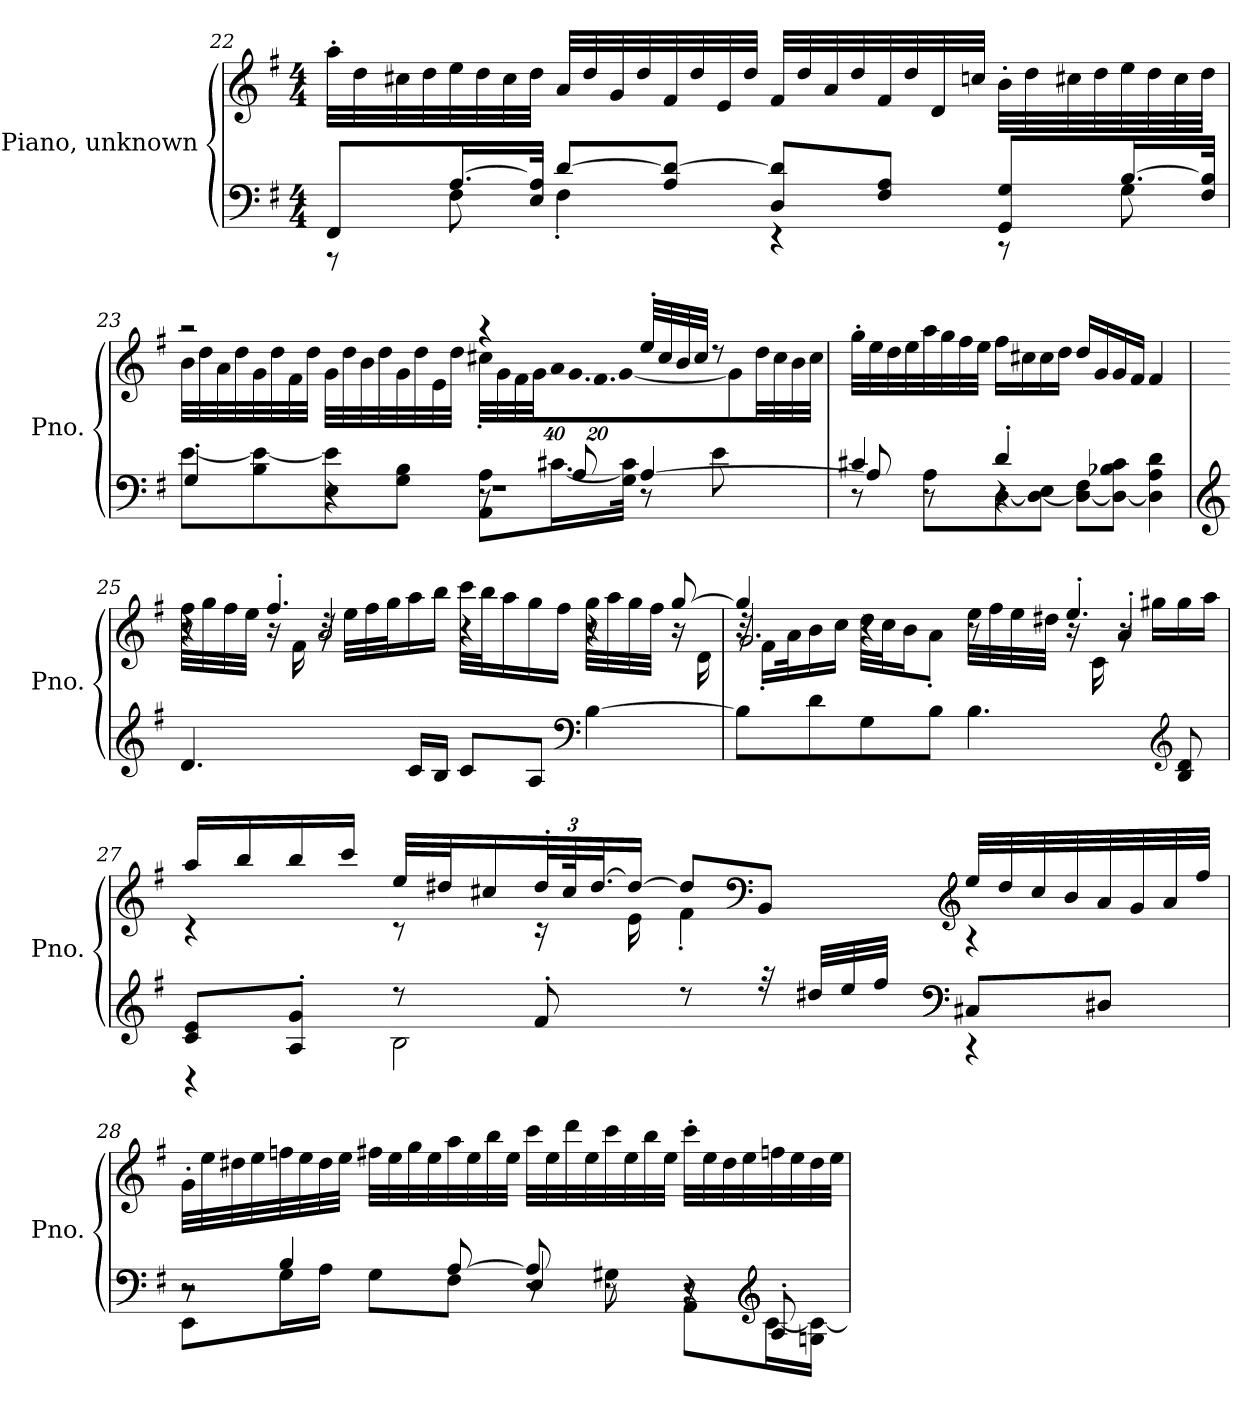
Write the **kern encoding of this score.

**kern	**kern
*part1	*part1
*staff2	*staff1
*I"Piano, unknown	*
*I'Pno.	*
!!LO:LB:g=z
*clefF4	*clefG2
*k[f#]	*k[f#]
*M4/4	*M4/4
=22	=22
*^	*
8FF#/L	8r	32aa'\LLL
.	.	32dd\
.	.	32cc#X\
.	.	32dd\
[16.A/L	8F#\	32ee\
.	.	32dd\
.	.	32cc#\
32E/ 32A/]JJk	.	32dd\JJJ
[8d/L	4F#'\	32a/LLL
.	.	32dd/
.	.	32g/
.	.	32dd/
8A/ 8d/_J	.	32f#/
.	.	32dd/
.	.	32e/
.	.	32dd/JJJ
8D/ 8d/]L	4r	32f#/LLL
.	.	32dd/
.	.	32a/
.	.	32dd/
8F#/ 8A/J	.	32f#/
.	.	32dd/
.	.	32d/
.	.	32ccn/JJJ
8GG/ 8G/L	8r	32b'\LLL
.	.	32dd\
.	.	32cc#X\
.	.	32dd\
[16.B/L	8G\	32ee\
.	.	32dd\
.	.	32cc#\
32F#/ 32B/]JJk	.	32dd\JJJ
!!LO:LB:g=z
=23	=23	=23
*	*^	*^
1r	[8e\L	4G'/	2r	32b\LLL
.	.	.	.	32dd\
.	.	.	.	32a\
.	.	.	.	32dd\
.	8B\ 8e\_	.	.	32g\
.	.	.	.	32dd\
.	.	.	.	32f#\
.	.	.	.	32dd\JJJ
.	8E\ 8e\]	4r	.	32g\LLL
.	.	.	.	32dd\
.	.	.	.	32b\
.	.	.	.	32dd\
.	8G\ 8B\J	.	.	32g\
.	.	.	.	32dd\
.	.	.	.	32e\
.	.	.	.	32dd\JJJ
.	8AA\ 8A\L	8r	4r	32cc#X'\LLL
.	.	.	.	32g\
.	.	.	.	32f#\
.	.	.	.	32g\
*	*	*	*	*Xbrackettup
!	!	!	!	!LO:N:vis=32
.	[16.c#X\L	8A/	.	640%23a\
!	!	!	!	!LO:N:vis=64.
.	.	.	.	640%17g\L
!	!	!	!	!LO:N:vis=64.
.	.	.	.	640%17f#\J
!	!	!	!	!LO:N:vis=32
.	.	.	.	[640%23g\JJ
.	32G\ 32c#\]JJk	.	.	.
.	8r	[4A/	32ee'/LLL	8g\]
.	.	.	32cc#/	.
.	.	.	32b/	.
.	.	.	32cc#/JJJ	.
.	8e\	.	8r	32dd\LL
.	.	.	.	32cc#\
.	.	.	.	32b\
.	.	.	.	32cc#\JJJ
*	*	*	*v	*v
!!LO:LB:g=z
=24	=24	=24	=24
4c#X/	8r	8A/]	32gg'\LLL
.	.	.	32ee\
.	.	.	32dd\
.	.	.	32ee\
.	8A\L	8r	32aa\
.	.	.	32gg\
.	.	.	32ff#\
.	.	.	32ee\JJJ
4d'/	[8D\	4r	16ff#\LL
.	.	.	16cc#X\
.	8D\_ 8E\J	.	16cc#\
.	.	.	16dd\JJ
2r	8D\_ 8F#\L	2r	16dd/LL
.	.	.	16g/
.	8D\_ 8B-X\ 8c#\J	.	16g/
.	.	.	16f#/JJ
.	4D\] 4A\ 4d\	.	4f#/
*v	*v	*v	*
=25	=25
*clefG2	*
*	*^
*	*	*^
4.d/	8r	32ff#\LLL	4r
.	.	32gg\	.
.	.	32ff#\	.
.	.	32ee\JJJ	.
.	4.ff#'/	16r	.
.	.	16f#\	.
.	.	32r	2a/
.	.	32ee\LLL	.
.	.	32ff#\	.
.	.	32gg\J	.
16c/LL	.	16aa\	.
16B/JJ	.	16bb\JJ	.
8c/L	4r	32ccc\LLL	.
.	.	32bb\J	.
.	.	16aa\	.
8A/J	.	16gg\	.
.	.	16ff#\JJ	.
*clefF4	*	*	*
[4B\	8r	32gg\LLL	4r
.	.	32aa\	.
.	.	32gg\	.
.	.	32ff#\JJJ	.
.	[8gg/	16r	.
.	.	16d\	.
!!LO:LB:g=z	!!	!!
=26	=26	=26	=26
8B\L]	4gg/]	32r	2.g/
.	.	16f#'\LL	.
.	.	32a\K	.
8d\	.	16b\	.
.	.	16cc\JJ	.
8G\	4r	32dd\LLL	.
.	.	32cc\J	.
.	.	16b\J	.
8B\J	.	8a'\J	.
4.B\	8r	32ee\LLL	.
.	.	32ff#\	.
.	.	32ee\	.
.	.	32dd#X\JJJ	.
.	4.ee'/	16r	.
.	.	16c\	.
.	.	16r	4a'/
.	.	16gg#X\LL	.
*clefG2	*	*	*
8B/ 8d/	.	16gg#\	.
.	.	16aa\JJ	.
*	*	*v	*v
!!LO:PB:g=z
=27	=27	=27
*^	*	*
8c/ 8e/L	4r	16aa/LL	4r
.	.	16bb/	.
8A/' 8g/'J	.	16bb/	.
.	.	16ccc/JJ	.
8r	2B\	32ee/LLL	8r
.	.	32dd#X/J	.
.	.	16cc#X/	.
8f#'/	.	48dd#'/L	16r
.	.	96cc#/K	.
.	.	[48.dd#/J	.
.	.	16dd#/JJ_	16e\
8r	.	8dd#/L]	4f#'\
*	*	*clefF4	*
32r	.	8BB/J	.
32dd#X/LLL	.	.	.
32ee/	.	.	.
32ff#/JJJ	.	.	.
*clefF4	*	*clefG2	*
8C#X/L	4r	32ee/LLL	4r
.	.	32dd#/	.
.	.	32cc#/	.
.	.	32b/	.
8D#X/J	.	32a/	.
.	.	32g/	.
.	.	32a/	.
.	.	32ff#/JJJ	.
*	*	*v	*v
!!LO:LB:g=z
=28	=28	=28
*	*^	*
8r	8EE\L	2r	32g'\LLL
.	.	.	32ee\
.	.	.	32dd#X\
.	.	.	32ee\
4B/	16G\L	.	32ffn\
.	.	.	32ee\
.	16A\JJ	.	32dd#\
.	.	.	32ee\JJJ
.	8G\L	.	32ff#X\LLL
.	.	.	32ee\
.	.	.	32gg\
.	.	.	32ee\
[8A/	8F#\J	.	32aa\
.	.	.	32ee\
.	.	.	32bb\
.	.	.	32ee\JJJ
8A/]	8r	4E/	32ccc\LLL
.	.	.	32ee\
.	.	.	32ddd\
.	.	.	32ee\
8r	8G#X\	.	32ccc\
.	.	.	32ee\
.	.	.	32bb\
.	.	.	32ee\JJJ
8r	8AA\L	4r	32ccc'\LLL
.	.	.	32ee\
.	.	.	32dd#\
.	.	.	32ee\
*clefG2	*	*	*
8A'/	[16c\L	.	32ffn\
.	.	.	32ee\
.	16Gn\ 16c\_JJ	.	32dd#\
.	.	.	32ee\JJJ
*v	*v	*v	*
=	=
*-	*-
